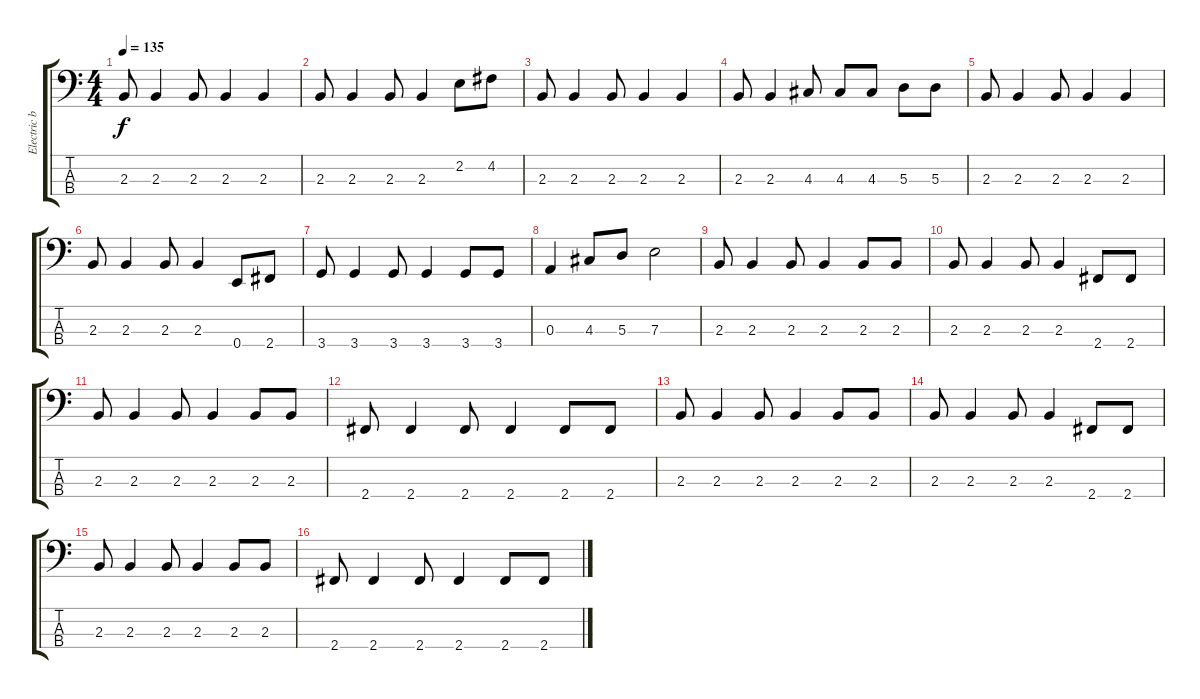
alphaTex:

\track ("Electric bass" "Electric b") {instrument electricbassfinger}
\staff {score tabs}
\tuning (G2 D2 A1 E1) {hide}
\ts (4 4)
\tempo 135
\clef f4
\ks c
2.3.8{dy f} 2.3.4 2.3.8 2.3.4 2.3.4 |
2.3.8 2.3.4 2.3.8 2.3.4 2.2.8 4.2.8 |
2.3.8 2.3.4 2.3.8 2.3.4 2.3.4 |
2.3.8 2.3.4 4.3.8 4.3.8 4.3.8 5.3.8 5.3.8 |
2.3.8 2.3.4 2.3.8 2.3.4 2.3.4 |
2.3.8 2.3.4 2.3.8 2.3.4 0.4.8 2.4.8 |
3.4.8 3.4.4 3.4.8 3.4.4 3.4.8 3.4.8 |
0.3.4 4.3.8 5.3.8 7.3.2 |
2.3.8 2.3.4 2.3.8 2.3.4 2.3.8 2.3.8 |
2.3.8 2.3.4 2.3.8 2.3.4 2.4.8 2.4.8 |
2.3.8 2.3.4 2.3.8 2.3.4 2.3.8 2.3.8 |
2.4.8 2.4.4 2.4.8 2.4.4 2.4.8 2.4.8 |
2.3.8 2.3.4 2.3.8 2.3.4 2.3.8 2.3.8 |
2.3.8 2.3.4 2.3.8 2.3.4 2.4.8 2.4.8 |
2.3.8 2.3.4 2.3.8 2.3.4 2.3.8 2.3.8 |
2.4.8 2.4.4 2.4.8 2.4.4 2.4.8 2.4.8
